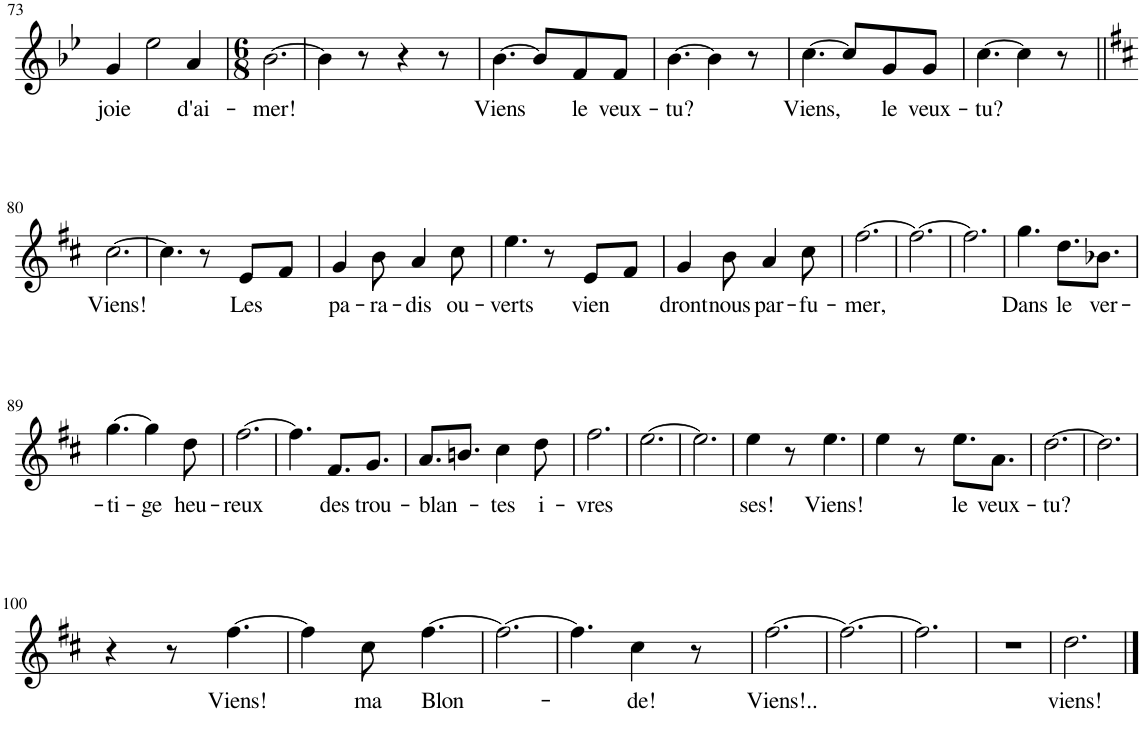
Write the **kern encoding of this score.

**kern	**text
*part1	*part1
*staff1	*staff1
*I"Piano	*
*I'Pno	*
!!LO:PB:g=z
*clefG2	*
*k[b-e-]	*
*M4/4	*
=73	=73
!	!LO:LY:b
4g/	joie
2ee-\	.
!	!LO:LY:b
4a/	d'ai-
=74	=74
*M6/8	*
!	!LO:LY:b
[2.b-\	-mer!
=75	=75
4b-\]	.
8r	.
4r	.
8r	.
=76	=76
!	!LO:LY:b
[4.b-\	Viens
8b-/L]	.
!	!LO:LY:b
8f/	le
!	!LO:LY:b
8f/J	veux-
=77	=77
!	!LO:LY:b
[4.b-\	-tu?
4b-\]	.
8r	.
=78	=78
!	!LO:LY:b
[4.cc\	Viens,
8cc/L]	.
!	!LO:LY:b
8g/	le
!	!LO:LY:b
8g/J	veux-
=79	=79
!	!LO:LY:b
[4.cc\	-tu?
4cc\]	.
8r	.
!!LO:LB:g=z
=80||	=80||
*k[f#c#]	*
!	!LO:LY:b
[2.cc#\	Viens!
=81	=81
4.cc#\]	.
8r	.
!	!LO:LY:b
8e/L	Les
8f#/J	.
=82	=82
!	!LO:LY:b
4g/	pa-
!	!LO:LY:b
8b\	-ra-
!	!LO:LY:b
4a/	-dis
!	!LO:LY:b
8cc#\	ou-
=83	=83
!	!LO:LY:b
4.ee\	-verts
8r	.
!	!LO:LY:b
8e/L	vien
8f#/J	.
=84	=84
!	!LO:LY:b
4g/	-dront
!	!LO:LY:b
8b\	nous
!	!LO:LY:b
4a/	par-
!	!LO:LY:b
8cc#\	-fu-
=85	=85
!	!LO:LY:b
[2.ff#\	-mer,
=86	=86
2.ff#\_	.
=87	=87
2.ff#\]	.
=88	=88
!	!LO:LY:b
4.gg\	Dans
!	!LO:LY:b
8.dd\L	le
!	!LO:LY:b
8.b-X\J	ver-
!!LO:LB:g=z
=89	=89
!	!LO:LY:b
[4.gg\	-ti-
!	!LO:LY:b
4gg\]	-ge
!	!LO:LY:b
8dd\	heu-
=90	=90
!	!LO:LY:b
[2.ff#\	-reux
=91	=91
4.ff#\]	.
!	!LO:LY:b
8.f#/L	des
!	!LO:LY:b
8.g/J	trou-
=92	=92
!	!LO:LY:b
8.a/L	blan-
8.bn/J	.
!	!LO:LY:b
4cc#\	-tes
!	!LO:LY:b
8dd\	i-
=93	=93
!	!LO:LY:b
2.ff#\	-vres
=94	=94
[2.ee\	.
=95	=95
2.ee\]	.
=96	=96
!	!LO:LY:b
4ee\	-ses!
8r	.
!	!LO:LY:b
4.ee\	Viens!
=97	=97
4ee\	.
8r	.
!	!LO:LY:b
8.ee\L	le
!	!LO:LY:b
8.a\J	veux-
=98	=98
!	!LO:LY:b
[2.dd\	-tu?
=99	=99
2.dd\]	.
!!LO:LB:g=z
=100	=100
4r	.
8r	.
!	!LO:LY:b
[4.ff#\	Viens!
=101	=101
4ff#\]	.
!	!LO:LY:b
8cc#\	ma
!	!LO:LY:b
[4.ff#\	Blon-
=102	=102
2.ff#\_	.
=103	=103
4.ff#\]	.
!	!LO:LY:b
4cc#\	-de!
8r	.
=104	=104
!	!LO:LY:b
[2.ff#\	Viens!..
=105	=105
2.ff#\_	.
=106	=106
2.ff#\]	.
=107	=107
2.r	.
=108	=108
!	!LO:LY:b
2.dd\	viens!
==	==
*-	*-
